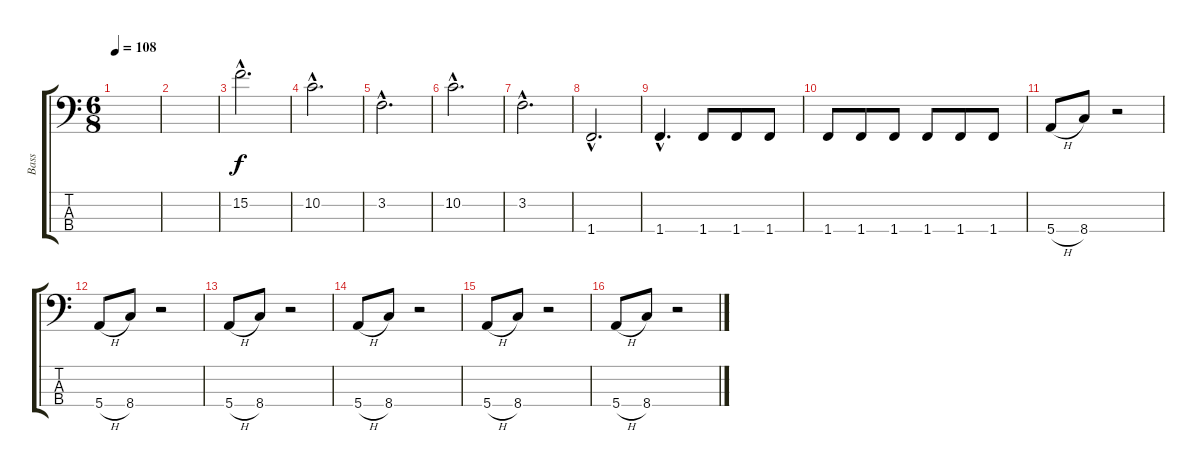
\track ("Bass" "Bass") {instrument electricbassfinger}
\staff {score tabs}
\tuning (G2 D2 A1 E1) {hide}
\ts (6 8)
\tempo 108
\clef f4
\ks c
|
|
15.2{hac}.2{d} |
10.2{hac}.2{d} |
3.2{hac}.2{d} |
10.2{hac}.2{d} |
3.2{hac}.2{d} |
1.4{hac}.2{d} |
1.4{hac}.4{d} 1.4.8 1.4.8 1.4.8 |
1.4.8 1.4.8 1.4.8 1.4.8 1.4.8 1.4.8 |
5.4{h}.8 8.4.8 r.2 |
5.4{h}.8 8.4.8 r.2 |
5.4{h}.8 8.4.8 r.2 |
5.4{h}.8 8.4.8 r.2 |
5.4{h}.8 8.4.8 r.2 |
5.4{h}.8 8.4.8 r.2
